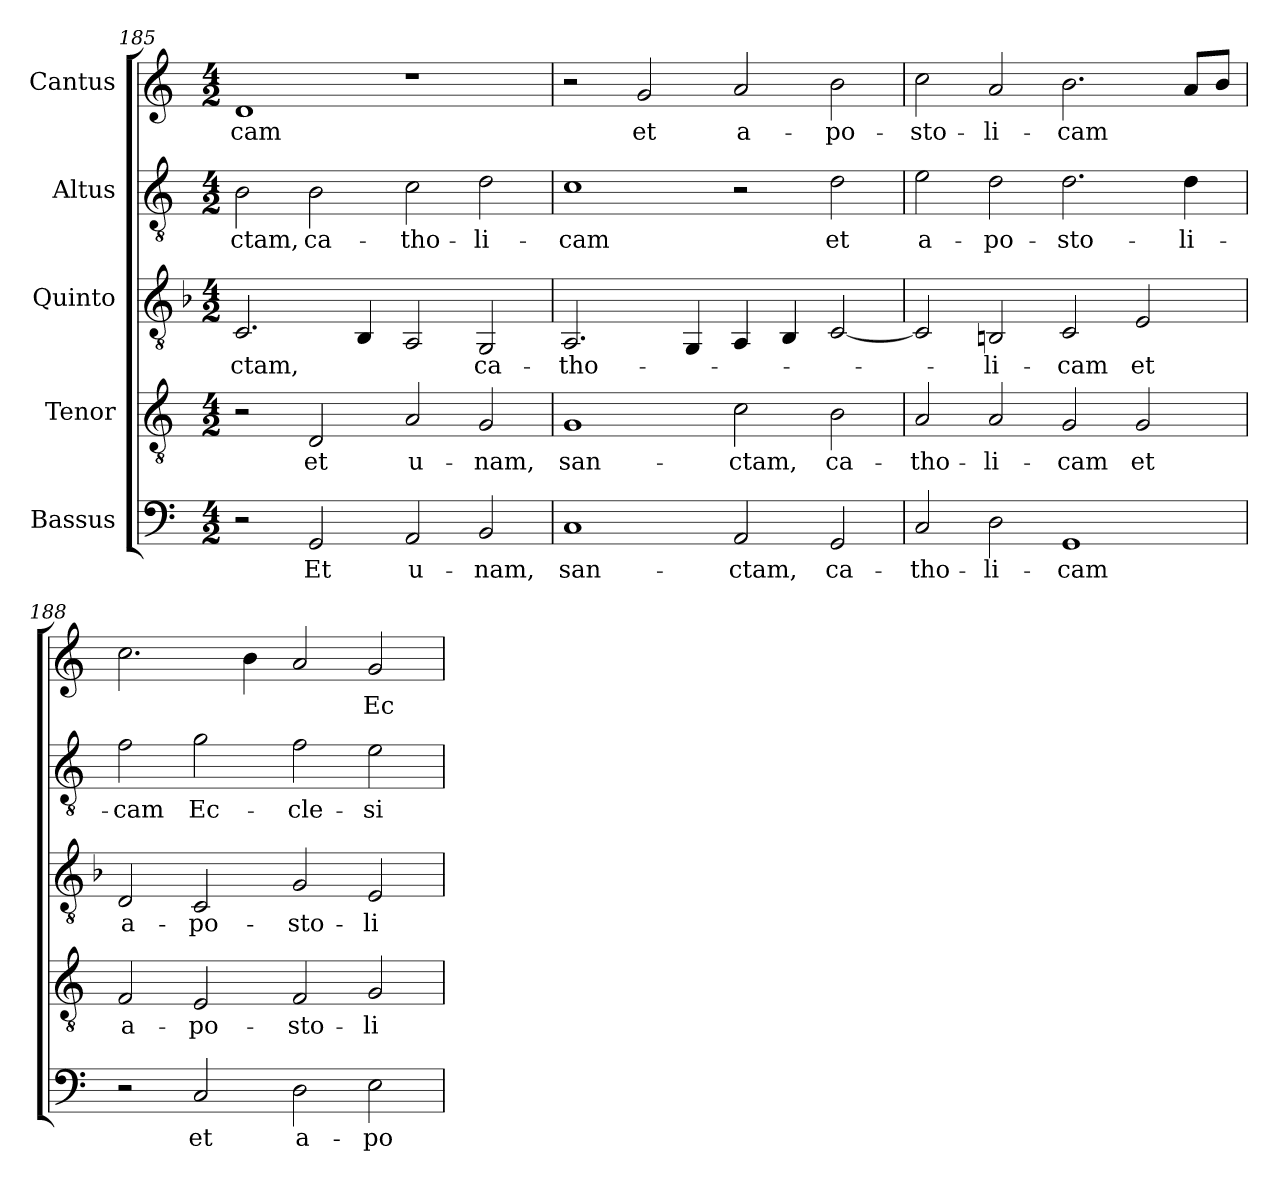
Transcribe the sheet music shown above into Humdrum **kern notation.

**kern	**text	**kern	**text	**kern	**text	**kern	**text	**kern	**text
*part5	*part5	*part4	*part4	*part3	*part3	*part2	*part2	*part1	*part1
*staff5	*staff5	*staff4	*staff4	*staff3	*staff3	*staff2	*staff2	*staff1	*staff1
*I"Bassus	*	*I"Tenor	*	*I"Quinto	*	*I"Altus	*	*I"Cantus	*
*clefF4	*	*clefGv2	*	*clefGv2	*	*clefGv2	*	*clefG2	*
*	*	*	*	*ITrd-4c-7	*	*	*	*	*
*k[]	*	*k[]	*	*k[]	*	*k[]	*	*k[]	*
*C:	*	*C:	*	*C:	*	*C:	*	*C:	*
*M4/2	*	*M4/2	*	*M4/2	*	*M4/2	*	*M4/2	*
=185	=185	=185	=185	=185	=185	=185	=185	=185	=185
!	!	!	!	!	!LO:LY:b:color=#000000	!	!	!	!
!	!	!	!	!	!	!	!LO:LY:b:color=#000000	!	!
!	!	!	!	!	!	!	!	!	!LO:LY:b:color=#000000
2r	.	2r	.	2.Gi/	-ctam,	2Bi\	-ctam,	1di	-cam
!	!LO:LY:b:color=#000000	!	!	!	!	!	!	!	!
!	!	!	!LO:LY:b:color=#000000	!	!	!	!	!	!
!	!	!	!	!	!	!	!LO:LY:b:color=#000000	!	!
2GGi/	Et	2Di/	et	.	.	2Bi\	ca-	.	.
.	.	.	.	4Fi/	.	.	.	.	.
!	!LO:LY:b:color=#000000	!	!	!	!	!	!	!	!
!	!	!	!LO:LY:b:color=#000000	!	!	!	!	!	!
!	!	!	!	!	!	!	!LO:LY:b:color=#000000	!	!
2AAi/	u-	2Ai/	u-	2Ei/	.	2ci\	-tho-	1r	.
!	!LO:LY:b:color=#000000	!	!	!	!	!	!	!	!
!	!	!	!LO:LY:b:color=#000000	!	!	!	!	!	!
!	!	!	!	!	!LO:LY:b:color=#000000	!	!	!	!
!	!	!	!	!	!	!	!LO:LY:b:color=#000000	!	!
2BBi/	-nam,	2Gi/	-nam,	2Di/	ca-	2di\	-li-	.	.
=186	=186	=186	=186	=186	=186	=186	=186	=186	=186
!	!LO:LY:b:color=#000000	!	!	!	!	!	!	!	!
!	!	!	!LO:LY:b:color=#000000	!	!	!	!	!	!
!	!	!	!	!	!LO:LY:b:color=#000000	!	!	!	!
!	!	!	!	!	!	!	!LO:LY:b:color=#000000	!	!
1Ci	san-	1Gi	san-	2.Ei/	-tho-	1ci	-cam	2r	.
!	!	!	!	!	!	!	!	!	!LO:LY:b:color=#000000
.	.	.	.	.	.	.	.	2gi/	et
.	.	.	.	4Di/	.	.	.	.	.
!	!LO:LY:b:color=#000000	!	!	!	!	!	!	!	!
!	!	!	!LO:LY:b:color=#000000	!	!	!	!	!	!
!	!	!	!	!	!	!	!	!	!LO:LY:b:color=#000000
2AAi/	-ctam,	2ci\	-ctam,	4Ei/	.	2r	.	2ai/	a-
.	.	.	.	4Fi/	.	.	.	.	.
!	!LO:LY:b:color=#000000	!	!	!	!	!	!	!	!
!	!	!	!LO:LY:b:color=#000000	!	!	!	!	!	!
!	!	!	!	!	!	!	!LO:LY:b:color=#000000	!	!
!	!	!	!	!	!	!	!	!	!LO:LY:b:color=#000000
2GGi/	ca-	2Bi\	ca-	[<2Gi/	.	2di\	et	2bi\	-po-
=187	=187	=187	=187	=187	=187	=187	=187	=187	=187
!	!LO:LY:b:color=#000000	!	!	!	!	!	!	!	!
!	!	!	!LO:LY:b:color=#000000	!	!	!	!	!	!
!	!	!	!	!	!	!	!LO:LY:b:color=#000000	!	!
!	!	!	!	!	!	!	!	!	!LO:LY:b:color=#000000
2Ci/	-tho-	2Ai/	-tho-	2Gi/]	.	2ei\	a-	2cci\	-sto-
!	!LO:LY:b:color=#000000	!	!	!	!	!	!	!	!
!	!	!	!LO:LY:b:color=#000000	!	!	!	!	!	!
!	!	!	!	!	!LO:LY:b:color=#000000	!	!	!	!
!	!	!	!	!	!	!	!LO:LY:b:color=#000000	!	!
!	!	!	!	!	!	!	!	!	!LO:LY:b:color=#000000
2Di\	-li-	2Ai/	-li-	2F#Xi/	-li-	2di\	-po-	2ai/	-li-
!	!LO:LY:b:color=#000000	!	!	!	!	!	!	!	!
!	!	!	!LO:LY:b:color=#000000	!	!	!	!	!	!
!	!	!	!	!	!LO:LY:b:color=#000000	!	!	!	!
!	!	!	!	!	!	!	!LO:LY:b:color=#000000	!	!
!	!	!	!	!	!	!	!	!	!LO:LY:b:color=#000000
1GGi	-cam	2Gi/	-cam	2Gi/	-cam	2.di\	-sto-	2.bi\	-cam
!	!	!	!LO:LY:b:color=#000000	!	!	!	!	!	!
!	!	!	!	!	!LO:LY:b:color=#000000	!	!	!	!
.	.	2Gi/	et	2Bi/	et	.	.	.	.
!	!	!	!	!	!	!	!LO:LY:b:color=#000000	!	!
.	.	.	.	.	.	4di\	-li-	8ai/L	.
.	.	.	.	.	.	.	.	8bi/J	.
=188	=188	=188	=188	=188	=188	=188	=188	=188	=188
!	!	!	!LO:LY:b:color=#000000	!	!	!	!	!	!
!	!	!	!	!	!LO:LY:b:color=#000000	!	!	!	!
!	!	!	!	!	!	!	!LO:LY:b:color=#000000	!	!
2r	.	2Fi/	a-	2Ai/	a-	2fi\	-cam	2.cci\	.
!	!LO:LY:b:color=#000000	!	!	!	!	!	!	!	!
!	!	!	!LO:LY:b:color=#000000	!	!	!	!	!	!
!	!	!	!	!	!LO:LY:b:color=#000000	!	!	!	!
!	!	!	!	!	!	!	!LO:LY:b:color=#000000	!	!
2Ci/	et	2Ei/	-po-	2Gi/	-po-	2gi\	Ec-	.	.
.	.	.	.	.	.	.	.	4bi\	.
!	!LO:LY:b:color=#000000	!	!	!	!	!	!	!	!
!	!	!	!LO:LY:b:color=#000000	!	!	!	!	!	!
!	!	!	!	!	!LO:LY:b:color=#000000	!	!	!	!
!	!	!	!	!	!	!	!LO:LY:b:color=#000000	!	!
2Di\	a-	2Fi/	-sto-	2di/	-sto-	2fi\	-cle-	2ai/	.
!	!LO:LY:b:color=#000000	!	!	!	!	!	!	!	!
!	!	!	!LO:LY:b:color=#000000	!	!	!	!	!	!
!	!	!	!	!	!LO:LY:b:color=#000000	!	!	!	!
!	!	!	!	!	!	!	!LO:LY:b:color=#000000	!	!
!	!	!	!	!	!	!	!	!	!LO:LY:b:color=#000000
2Ei\	-po-	2Gi/	-li-	2Bi/	-li-	2ei\	-si-	2gi/	Ec-
=	=	=	=	=	=	=	=	=	=
*-	*-	*-	*-	*-	*-	*-	*-	*-	*-
